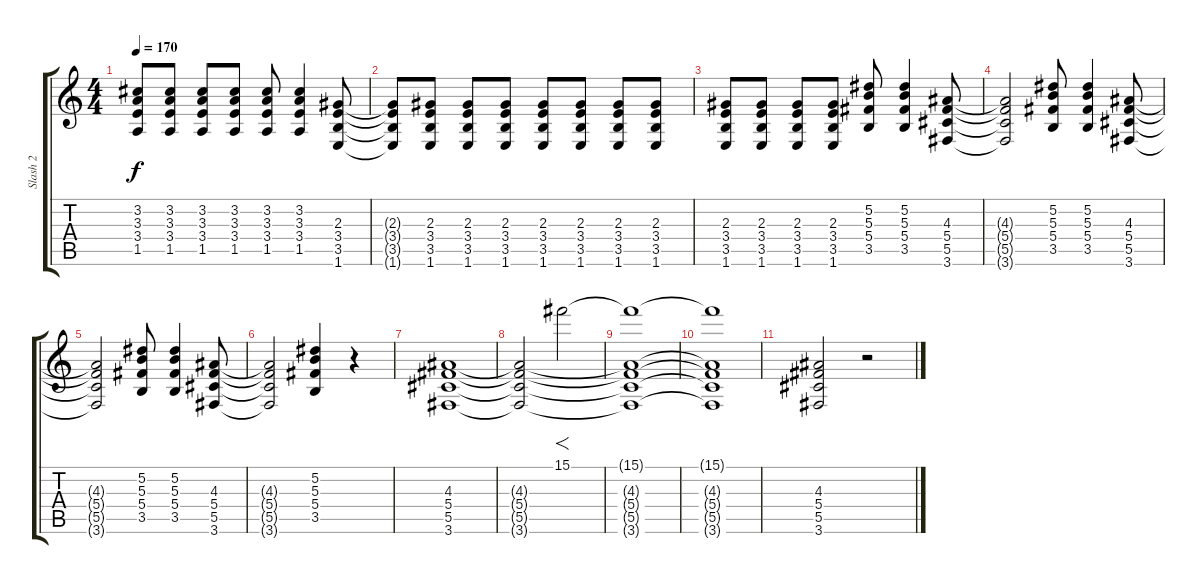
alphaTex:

\track ("Slash 2" "Slash 2") {instrument distortionguitar}
\staff {score tabs}
\tuning (Eb4 Bb3 Gb3 Db3 Ab2 Eb2) {hide}
\ts (4 4)
\tempo 170
\clef g2
\ks c
(3.2 3.3 3.4 1.5).8{dy f} (3.2 3.3 3.4 1.5).8 (3.2 3.3 3.4 1.5).8 (3.2 3.3 3.4 1.5).8 (3.2 3.3 3.4 1.5).8 (3.2 3.3 3.4 1.5).4 (2.3 3.4 3.5 1.6).8 |
(2.3{t} 3.4{t} 3.5{t} 1.6{t}).8 (2.3 3.4 3.5 1.6).8 (2.3 3.4 3.5 1.6).8 (2.3 3.4 3.5 1.6).8 (2.3 3.4 3.5 1.6).8 (2.3 3.4 3.5 1.6).8 (2.3 3.4 3.5 1.6).8 (2.3 3.4 3.5 1.6).8 |
(2.3 3.4 3.5 1.6).8 (2.3 3.4 3.5 1.6).8 (2.3 3.4 3.5 1.6).8 (2.3 3.4 3.5 1.6).8 (5.2 5.3 5.4 3.5).8 (5.2 5.3 5.4 3.5).4 (4.3 5.4 5.5 3.6).8 |
(4.3{t} 5.4{t} 5.5{t} 3.6{t}).2 (5.2 5.3 5.4 3.5).8 (5.2 5.3 5.4 3.5).4 (4.3 5.4 5.5 3.6).8 |
(4.3{t} 5.4{t} 5.5{t} 3.6{t}).2 (5.2 5.3 5.4 3.5).8 (5.2 5.3 5.4 3.5).4 (4.3 5.4 5.5 3.6).8 |
(4.3{t} 5.4{t} 5.5{t} 3.6{t}).2 (5.2 5.3 5.4 3.5).4 r.4 |
(4.3 5.4 5.5 3.6).1 |
(4.3{t} 5.4{t} 5.5{t} 3.6{t}).2 15.1.2{f} |
(15.1{t} 4.3{t} 5.4{t} 5.5{t} 3.6{t}).1 |
(15.1{t} 4.3{t} 5.4{t} 5.5{t} 3.6{t}).1 |
(4.3 5.4 5.5 3.6).2 r.2
